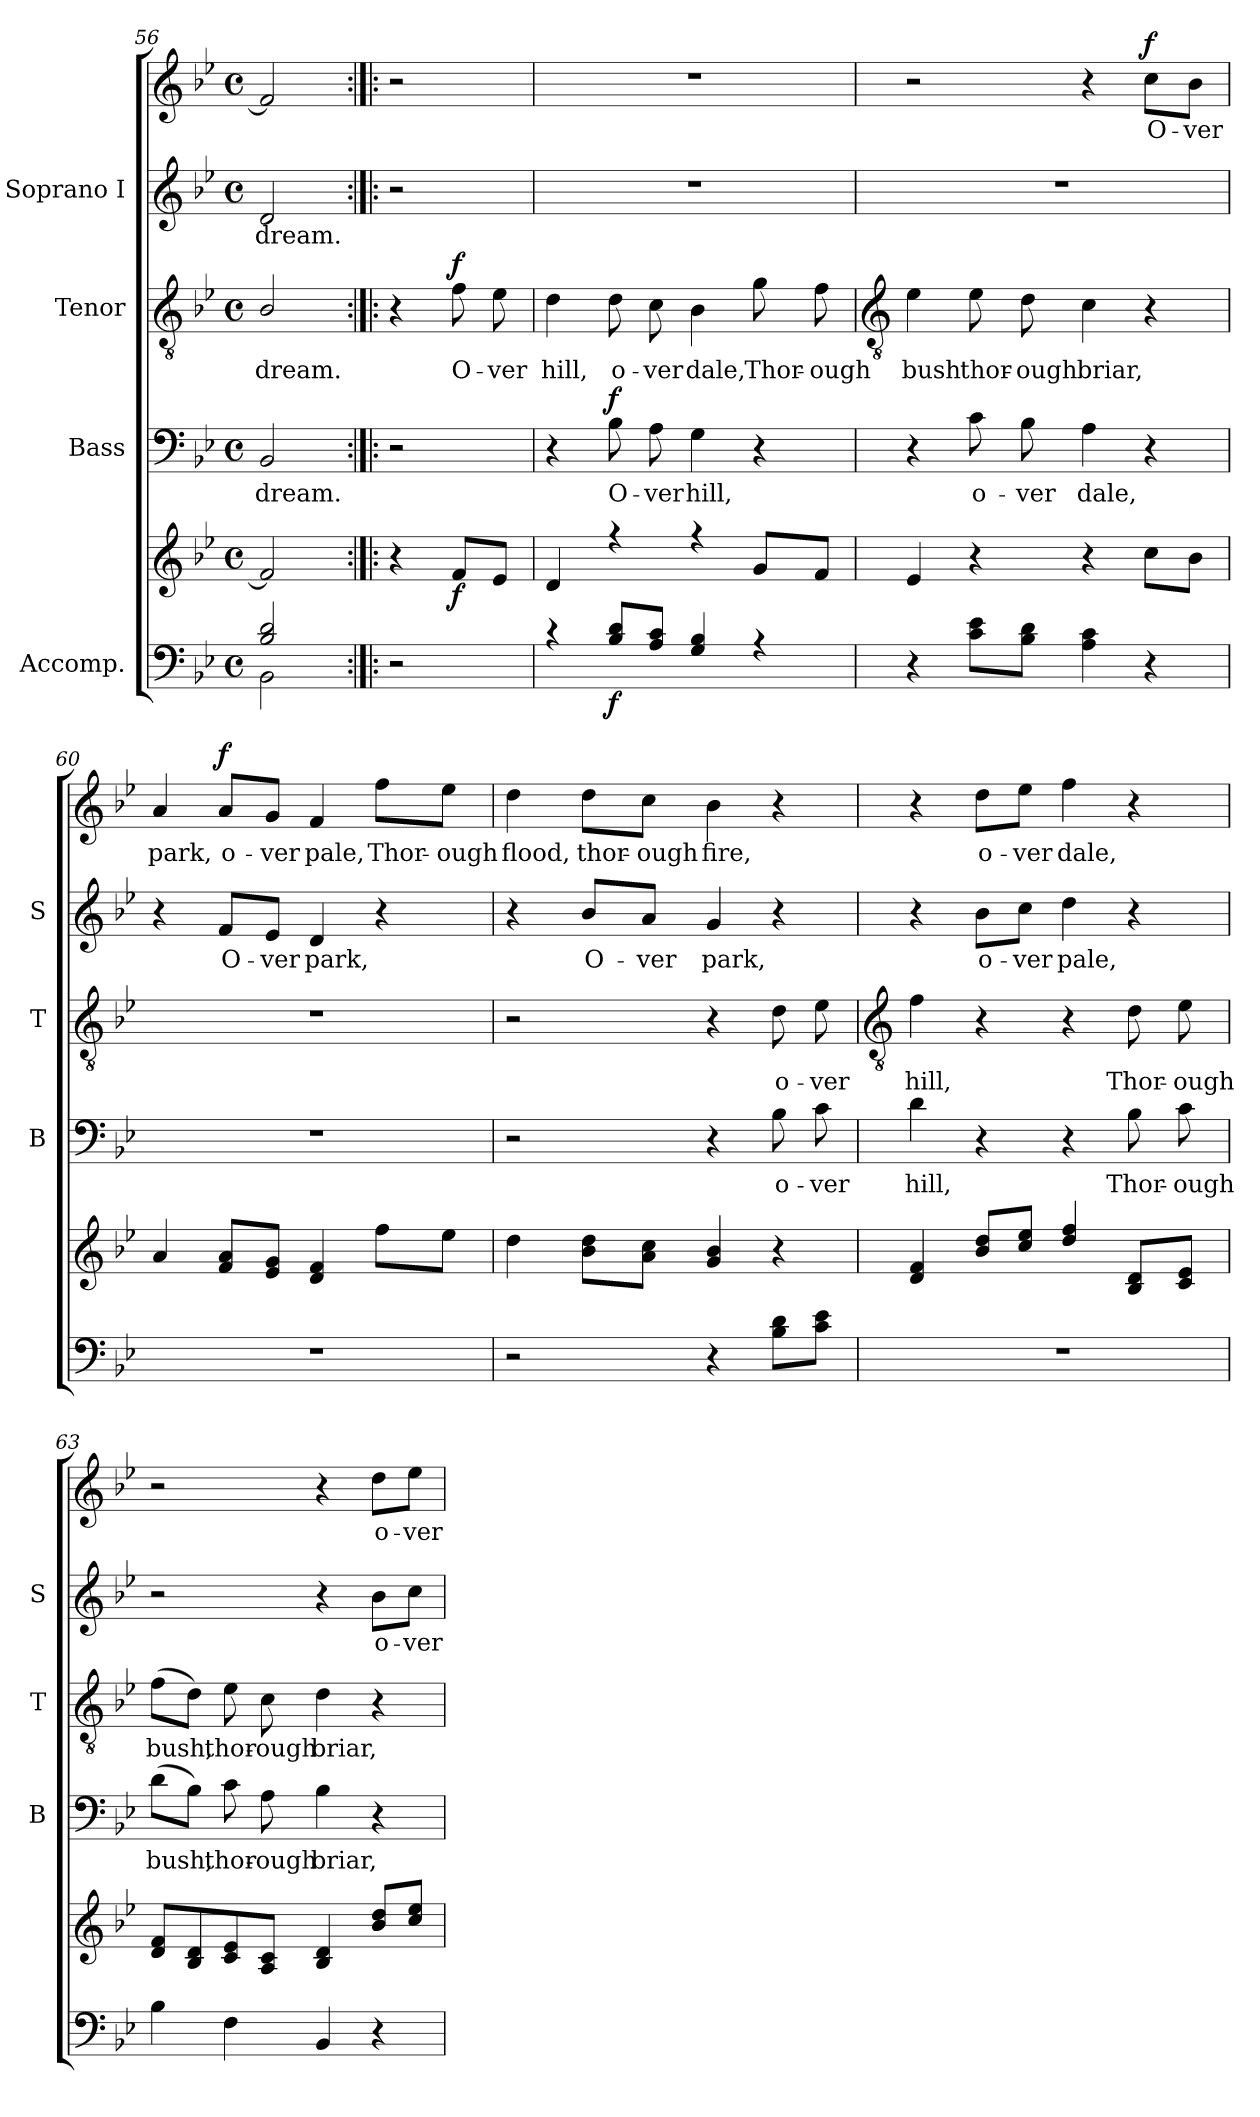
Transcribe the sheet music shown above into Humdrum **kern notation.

**kern	**kern	**dynam	**kern	**text	**dynam	**kern	**text	**dynam	**kern	**text	**kern	**text	**dynam
*part4	*part4	*part4	*part3	*part3	*part3	*part2	*part2	*part2	*part1	*part1	*part1	*part1	*part1
*staff6	*staff5	*staff5/6	*staff4	*staff4	*staff4	*staff3	*staff3	*staff3	*staff2	*staff2	*staff1	*staff1	*staff1/2
*I"Accomp.	*	*	*I"Bass	*	*	*I"Tenor	*	*	*I"Soprano I	*	*	*	*
*	*	*	*I'B	*	*	*I'T	*	*	*I'S	*	*	*	*
*clefF4	*clefG2	*	*clefF4	*	*	*clefGv2	*	*	*clefG2	*	*clefG2	*	*
*k[b-e-]	*k[b-e-]	*	*k[b-e-]	*	*	*k[b-e-]	*	*	*k[b-e-]	*	*k[b-e-]	*	*
*B-:	*B-:	*	*B-:	*	*	*B-:	*	*	*B-:	*	*B-:	*	*
*M4/4	*M4/4	*	*M4/4	*	*	*M4/4	*	*	*M4/4	*	*M4/4	*	*
*met(c)	*met(c)	*	*met(c)	*	*	*met(c)	*	*	*met(c)	*	*met(c)	*	*
=56	=56	=56	=56	=56	=56	=56	=56	=56	=56	=56	=56	=56	=56
*^	*^	*	*	*	*	*	*	*	*	*	*	*	*
!	!	!	!	!	!	!LO:LY:b	!	!	!LO:LY:b	!	!	!LO:LY:b	!	!	!
2B- 2d	2BB-\	2f]	2ryy	.	2BB-	dream.	.	2B-/	dream.	.	2d	dream.	2f]	.	.
=57:|!|:	=57:|!|:	=57:|!|:	=57:|!|:	=57:|!|:	=57:|!|:	=57:|!|:	=57:|!|:	=57:|!|:	=57:|!|:	=57:|!|:	=57:|!|:	=57:|!|:	=57:|!|:	=57:|!|:	=57:|!|:
2r	2ryy	4r	2ryy	.	2r	.	.	4r	.	.	2r	.	2r	.	.
!	!	!	!	!LO:DY:b	!	!	!	!	!LO:LY:b	!LO:DY:b	!	!	!	!	!
.	.	8fL	.	f	.	.	.	8f	O-	f	.	.	.	.	.
!	!	!	!	!	!	!	!	!	!LO:LY:b	!	!	!	!	!	!
.	.	8e-J	.	.	.	.	.	8e-	-ver	.	.	.	.	.	.
=58	=58	=58	=58	=58	=58	=58	=58	=58	=58	=58	=58	=58	=58	=58	=58
!	!	!	!	!	!	!	!	!	!LO:LY:b	!	!	!	!	!	!
4r	1ryy	4d	1ryy	.	4r	.	.	4d	hill,	.	1r	.	1r	.	.
!	!	!	!	!LO:DY:b=2	!	!LO:LY:b	!LO:DY:b	!	!LO:LY:b	!	!	!	!	!	!
8B- 8dL	.	4r	.	f	8B-	O-	f	8d	o-	.	.	.	.	.	.
!	!	!	!	!	!	!LO:LY:b	!	!	!LO:LY:b	!	!	!	!	!	!
8A 8cJ	.	.	.	.	8A	-ver	.	8c	-ver	.	.	.	.	.	.
!	!	!	!	!	!	!LO:LY:b	!	!	!LO:LY:b	!	!	!	!	!	!
4G 4B-	.	4r	.	.	4G	hill,	.	4B-	dale,	.	.	.	.	.	.
!	!	!	!	!	!	!	!	!	!LO:LY:b	!	!	!	!	!	!
4r	.	8gL	.	.	4r	.	.	8g	Thor-	.	.	.	.	.	.
!	!	!	!	!	!	!	!	!	!LO:LY:b	!	!	!	!	!	!
.	.	8fJ	.	.	.	.	.	8f	-ough	.	.	.	.	.	.
*v	*v	*	*	*	*	*	*	*	*	*	*	*	*	*	*
*	*v	*v	*	*	*	*	*	*	*	*	*	*	*	*
!!LO:LB:g=z
=59	=59	=59	=59	=59	=59	=59	=59	=59	=59	=59	=59	=59	=59
*	*	*	*	*	*	*clefGv2	*	*	*	*	*	*	*
!	!	!	!	!	!	!	!LO:LY:b	!	!	!	!	!	!
4r	4e-	.	4r	.	.	4e-	bush	.	1r	.	2r	.	.
!	!	!	!	!LO:LY:b	!	!	!LO:LY:b	!	!	!	!	!	!
8c 8e-L	4r	.	8c	o-	.	8e-	thor-	.	.	.	.	.	.
!	!	!	!	!LO:LY:b	!	!	!LO:LY:b	!	!	!	!	!	!
8B- 8dJ	.	.	8B-	-ver	.	8d	-ough	.	.	.	.	.	.
!	!	!	!	!LO:LY:b	!	!	!LO:LY:b	!	!	!	!	!	!
4A 4c	4r	.	4A	dale,	.	4c	briar,	.	.	.	4r	.	.
!	!	!	!	!	!	!	!	!	!	!	!	!LO:LY:b	!LO:DY:b
4r	8ccL	.	4r	.	.	4r	.	.	.	.	8cc\L	O-	f
!	!	!	!	!	!	!	!	!	!	!	!	!LO:LY:b	!
.	8b-J	.	.	.	.	.	.	.	.	.	8b-\J	-ver	.
=60	=60	=60	=60	=60	=60	=60	=60	=60	=60	=60	=60	=60	=60
!	!	!	!	!	!	!	!	!	!	!	!	!LO:LY:b	!
1r	4a	.	1r	.	.	1r	.	.	4r	.	4a	park,	.
!	!	!	!	!	!	!	!	!	!	!LO:LY:b	!	!LO:LY:b	!LO:DY:b=2
.	8f 8aL	.	.	.	.	.	.	.	8f/L	O-	8a/L	o-	f
!	!	!	!	!	!	!	!	!	!	!LO:LY:b	!	!LO:LY:b	!
.	8e- 8gJ	.	.	.	.	.	.	.	8e-/J	-ver	8g/J	-ver	.
!	!	!	!	!	!	!	!	!	!	!LO:LY:b	!	!LO:LY:b	!
.	4d 4f	.	.	.	.	.	.	.	4d	park,	4f	pale,	.
!	!	!	!	!	!	!	!	!	!	!	!	!LO:LY:b	!
.	8ffL	.	.	.	.	.	.	.	4r	.	8ff\L	Thor-	.
!	!	!	!	!	!	!	!	!	!	!	!	!LO:LY:b	!
.	8ee-J	.	.	.	.	.	.	.	.	.	8ee-\J	-ough	.
=61	=61	=61	=61	=61	=61	=61	=61	=61	=61	=61	=61	=61	=61
!	!	!	!	!	!	!	!	!	!	!	!	!LO:LY:b	!
2r	4dd	.	2r	.	.	2r	.	.	4r	.	4dd	flood,	.
!	!	!	!	!	!	!	!	!	!	!LO:LY:b	!	!LO:LY:b	!
.	8b- 8ddL	.	.	.	.	.	.	.	8b-/L	O-	8dd\L	thor-	.
!	!	!	!	!	!	!	!	!	!	!LO:LY:b	!	!LO:LY:b	!
.	8a 8ccJ	.	.	.	.	.	.	.	8a/J	-ver	8cc\J	-ough	.
!	!	!	!	!	!	!	!	!	!	!LO:LY:b	!	!LO:LY:b	!
4r	4g 4b-	.	4r	.	.	4r	.	.	4g	park,	4b-	fire,	.
!	!	!	!	!LO:LY:b	!	!	!LO:LY:b	!	!	!	!	!	!
8B- 8dL	4r	.	8B-	o-	.	8d	o-	.	4r	.	4r	.	.
!	!	!	!	!LO:LY:b	!	!	!LO:LY:b	!	!	!	!	!	!
8c 8e-J	.	.	8c	-ver	.	8e-	-ver	.	.	.	.	.	.
!!LO:LB:g=z
=62	=62	=62	=62	=62	=62	=62	=62	=62	=62	=62	=62	=62	=62
*	*	*	*	*	*	*clefGv2	*	*	*	*	*	*	*
*	*^	*	*	*	*	*	*	*	*	*	*	*	*
!	!	!	!	!	!LO:LY:b	!	!	!LO:LY:b	!	!	!	!	!	!
1r	4d 4f	1ryy	.	4d	hill,	.	4f	hill,	.	4r	.	4r	.	.
!	!	!	!	!	!	!	!	!	!	!	!LO:LY:b	!	!LO:LY:b	!
.	8b- 8ddL	.	.	4r	.	.	4r	.	.	8b-\L	o-	8dd\L	o-	.
!	!	!	!	!	!	!	!	!	!	!	!LO:LY:b	!	!LO:LY:b	!
.	8cc 8ee-J	.	.	.	.	.	.	.	.	8cc\J	-ver	8ee-\J	-ver	.
!	!	!	!	!	!	!	!	!	!	!	!LO:LY:b	!	!LO:LY:b	!
.	4dd 4ff	.	.	4r	.	.	4r	.	.	4dd	pale,	4ff	dale,	.
!	!	!	!	!	!LO:LY:b	!	!	!LO:LY:b	!	!	!	!	!	!
.	8B- 8dL	.	.	8B-	Thor-	.	8d	Thor-	.	4r	.	4r	.	.
!	!	!	!	!	!LO:LY:b	!	!	!LO:LY:b	!	!	!	!	!	!
.	8c 8e-J	.	.	8c	-ough	.	8e-	-ough	.	.	.	.	.	.
=63	=63	=63	=63	=63	=63	=63	=63	=63	=63	=63	=63	=63	=63	=63
!	!	!	!	!	!LO:LY:b	!	!	!LO:LY:b	!	!	!	!	!	!
4B-	8d 8fL	1ryy	.	(>8dL	bush,	.	(>8fL	bush,	.	2r	.	2r	.	.
.	8B- 8d	.	.	8B-J)	.	.	8dJ)	.	.	.	.	.	.	.
!	!	!	!	!	!LO:LY:b	!	!	!LO:LY:b	!	!	!	!	!	!
4F	8c 8e-	.	.	8c	thor-	.	8e-	thor-	.	.	.	.	.	.
!	!	!	!	!	!LO:LY:b	!	!	!LO:LY:b	!	!	!	!	!	!
.	8A 8cJ	.	.	8A	-ough	.	8c	-ough	.	.	.	.	.	.
!	!	!	!	!	!LO:LY:b	!	!	!LO:LY:b	!	!	!	!	!	!
4BB-	4B- 4d	.	.	4B-	briar,	.	4d	briar,	.	4r	.	4r	.	.
!	!	!	!	!	!	!	!	!	!	!	!LO:LY:b	!	!LO:LY:b	!
4r	8b- 8ddL	.	.	4r	.	.	4r	.	.	8b-\L	o-	8dd\L	o-	.
!	!	!	!	!	!	!	!	!	!	!	!LO:LY:b	!	!LO:LY:b	!
.	8cc 8ee-J	.	.	.	.	.	.	.	.	8cc\J	-ver	8ee-\J	-ver	.
*	*v	*v	*	*	*	*	*	*	*	*	*	*	*	*
=	=	=	=	=	=	=	=	=	=	=	=	=	=
*-	*-	*-	*-	*-	*-	*-	*-	*-	*-	*-	*-	*-	*-
